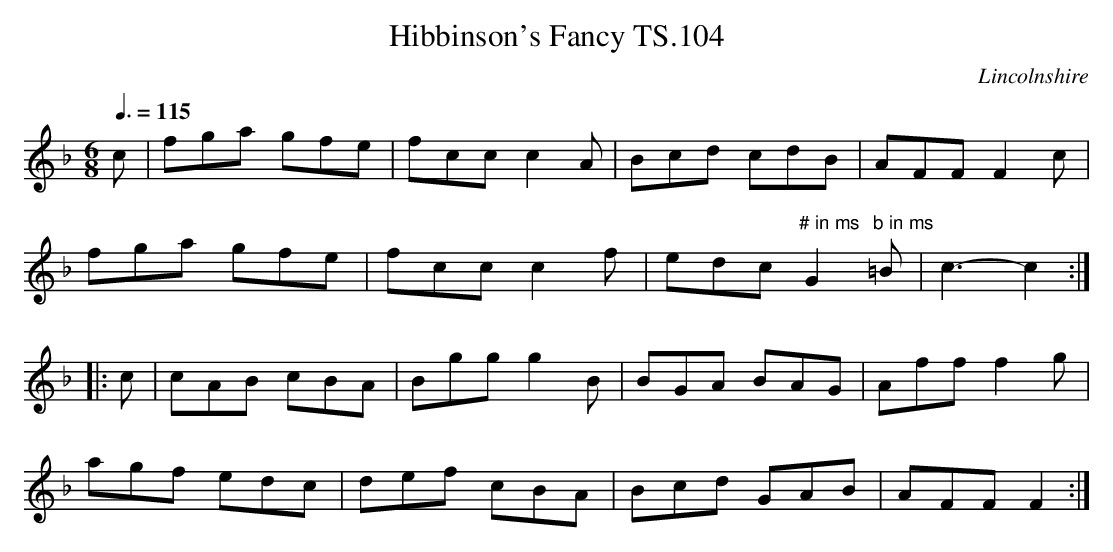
X:1
T:Hibbinson's Fancy TS.104
L:1/8
M:6/8
O:Lincolnshire
Q:3/8=115
K:F
c|fga gfe|fccc2A|Bcd cdB|AFFF2c|!
fga gfe|fccc2f|edc "^# in ms"G2"^b in ms"=B|c3-c2:|!
|:c|cAB cBA|Bggg2B|BGA BAG|Afff2g|!
agf edc|def cBA|Bcd GAB|AFFF2:|]
